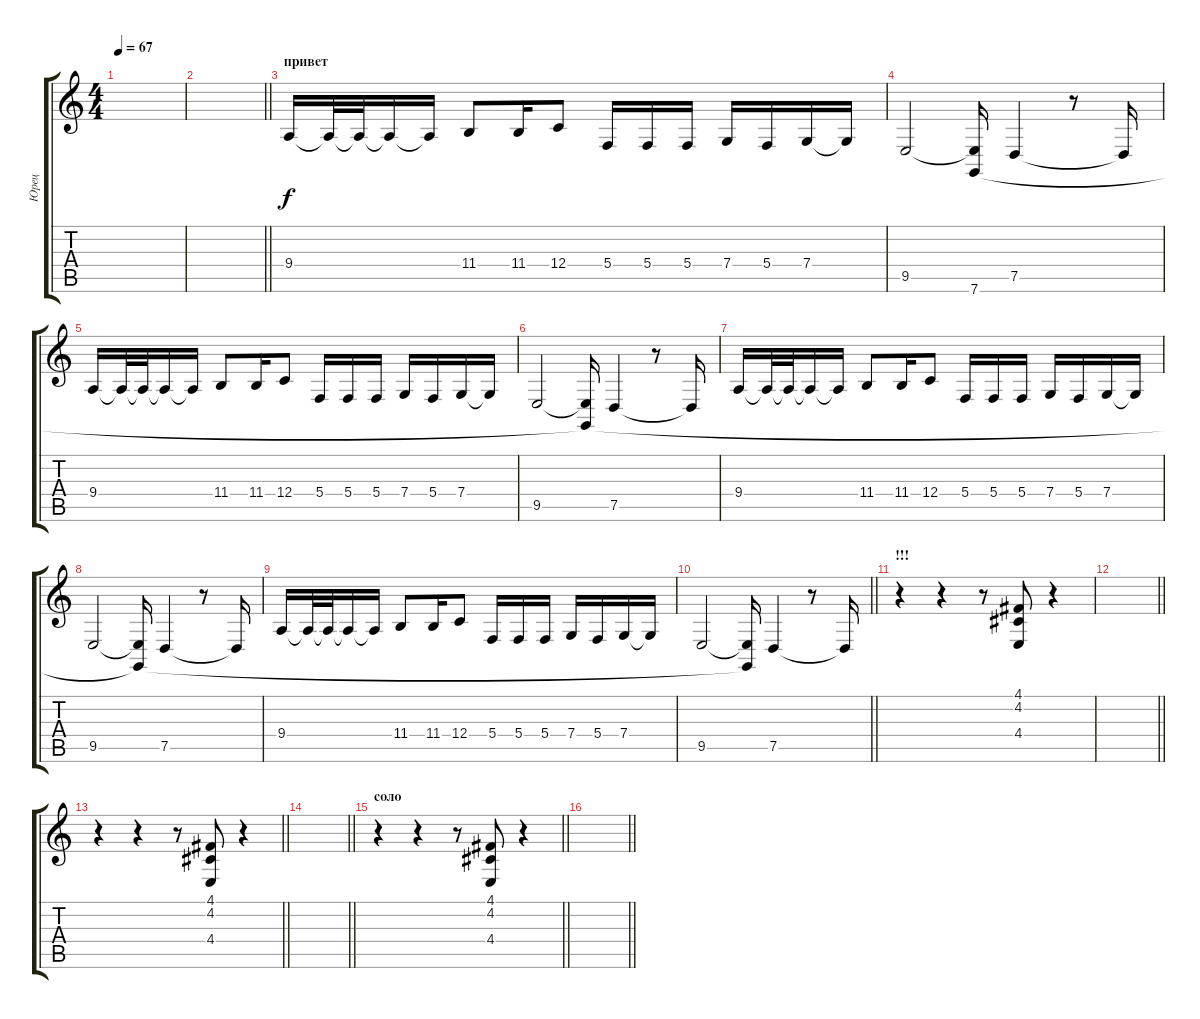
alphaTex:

\track ("Юрец" "Юрец") {instrument lead6voice}
\staff {score tabs}
\tuning (D4 A3 F3 C3 G2 C2) {hide}
\ts (4 4)
\tempo 67
\clef g2
\ks c
|
\barLineRight lightlight
|
\section ("" "привет")
9.4.16 9.4{t}.32 9.4{t}.32 9.4{t}.16 9.4{t}.16 11.4.8 11.4.16 12.4.8 5.4.16 5.4.16 5.4.16 7.4.16 5.4.16 7.4.16 7.4{t}.16 |
9.5.2 (9.5{t} 7.6).16 7.5.4 r.8 7.5{t}.16 |
9.4.16 9.4{t}.32 9.4{t}.32 9.4{t}.16 9.4{t}.16 11.4.8 11.4.16 12.4.8 5.4.16 5.4.16 5.4.16 7.4.16 5.4.16 7.4.16 7.4{t}.16 |
9.5.2 (9.5{t} 7.6{t}).16 7.5.4 r.8 7.5{t}.16 |
9.4.16 9.4{t}.32 9.4{t}.32 9.4{t}.16 9.4{t}.16 11.4.8 11.4.16 12.4.8 5.4.16 5.4.16 5.4.16 7.4.16 5.4.16 7.4.16 7.4{t}.16 |
9.5.2 (9.5{t} 7.6{t}).16 7.5.4 r.8 7.5{t}.16 |
9.4.16 9.4{t}.32 9.4{t}.32 9.4{t}.16 9.4{t}.16 11.4.8 11.4.16 12.4.8 5.4.16 5.4.16 5.4.16 7.4.16 5.4.16 7.4.16 7.4{t}.16 |
\barLineRight lightlight
9.5.2 (9.5{t} 7.6{t}).16 7.5.4 r.8 7.5{t}.16 |
\section ("" "!!!")
r.4{volume 16 instrument timpani} r.4 r.8 (4.1 4.2 4.4).8{volume 16} r.4 |
\barLineRight lightlight
|
\barLineRight lightlight
r.4{volume 16 instrument timpani} r.4 r.8 (4.1 4.2 4.4).8{volume 16} r.4 |
\barLineRight lightlight
|
\section ("" "соло")
\barLineRight lightlight
r.4{volume 16 instrument timpani} r.4 r.8 (4.1 4.2 4.4).8{volume 16} r.4 |
\barLineRight lightlight
